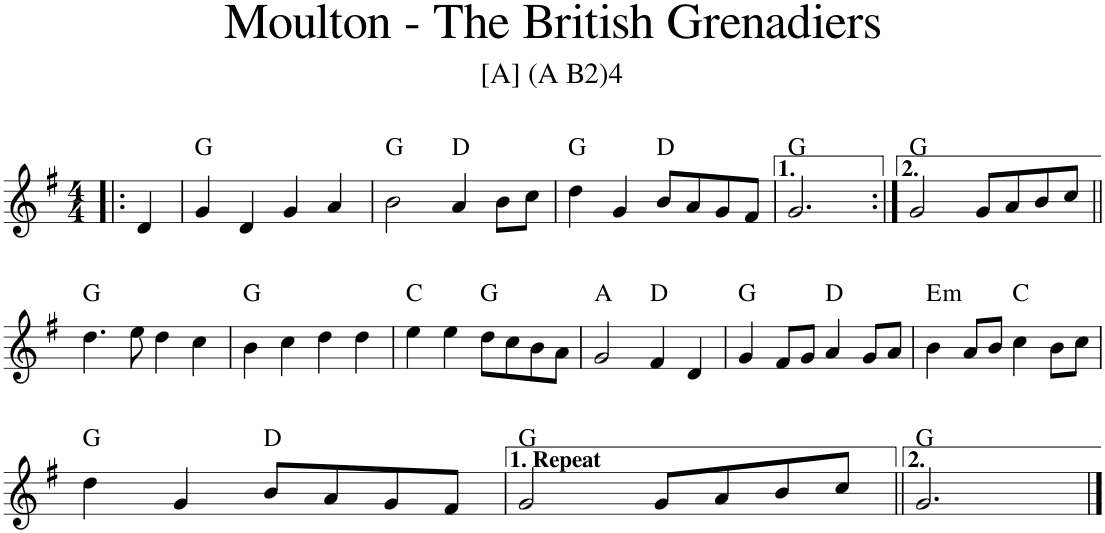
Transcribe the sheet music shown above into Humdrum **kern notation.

**kern	**harte
*part1	*part1
*staff1	*
*I"Piano	*
*I'Pno.	*
*clefG2	*
*k[f#]	*
*M4/4	*
=!|:	=!|:
4d/	.
=1	=1
4g/	G:maj
4d/	.
4g/	.
4a/	.
=2	=2
2b\	G:maj
4a/	D:maj
8b\L	.
8cc\J	.
=3	=3
4dd\	G:maj
4g/	.
8b/L	D:maj
8a/	.
8g/	.
8f#/J	.
=4	=4
2.g/	G:maj
=5:|!	=5:|!
2g/	G:maj
8g/L	.
8a/	.
8b/	.
8cc/J	.
!!LO:LB:g=z
=6||	=6||
4.dd\	G:maj
8ee\	.
4dd\	.
4cc\	.
=7	=7
4b\	G:maj
4cc\	.
4dd\	.
4dd\	.
=8	=8
4ee\	C:maj
4ee\	.
8dd\L	G:maj
8cc\	.
8b\	.
8a\J	.
=9	=9
2g/	A:maj
4f#/	D:maj
4d/	.
=10	=10
4g/	G:maj
8f#/L	.
8g/J	.
4a/	D:maj
8g/L	.
8a/J	.
=11	=11
!	!LO:H:kt=m
4b\	E:min
8a/L	.
8b/J	.
4cc\	C:maj
8b\L	.
8cc\J	.
!!LO:LB:g=z
=12	=12
4dd\	G:maj
4g/	.
8b/L	D:maj
8a/	.
8g/	.
8f#/J	.
=13	=13
2g/	G:maj
8g/L	.
8a/	.
8b/	.
8cc/J	.
=14||	=14||
2.g/	G:maj
==	==
*-	*-
